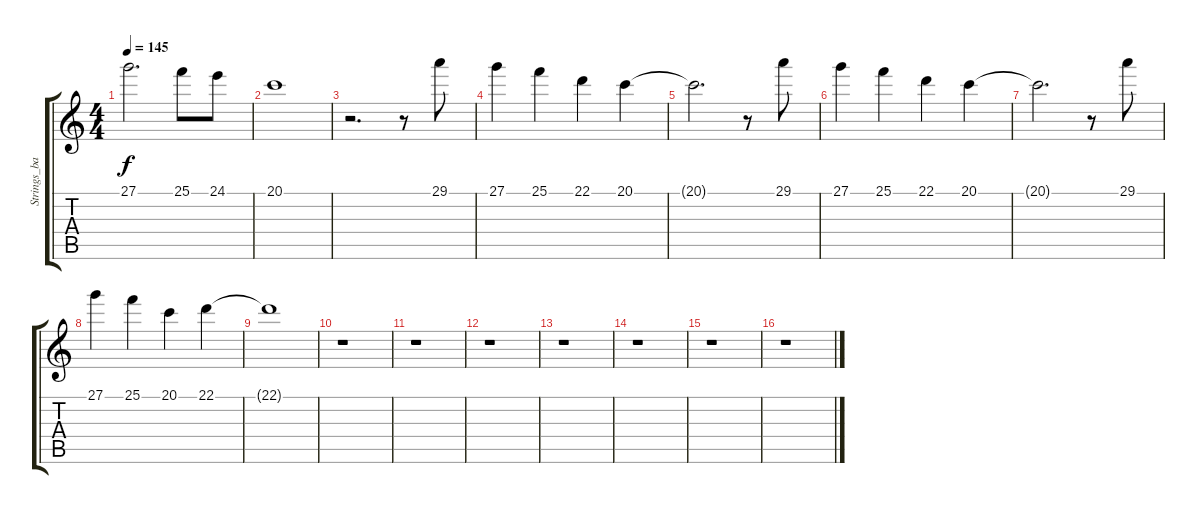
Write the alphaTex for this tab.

\track ("Strings_backing" "Strings_ba") {instrument stringensemble1}
\staff {score tabs}
\tuning (E4 B3 G3 D3 A2 E2) {hide}
\ts (4 4)
\tempo 145
\clef g2
\ks c
27.1.2{d dy f} 25.1.8 24.1.8 |
20.1.1 |
r.2{d} r.8 29.1.8 |
27.1.4 25.1.4 22.1.4 20.1.4 |
20.1{t}.2{d} r.8 29.1.8 |
27.1.4 25.1.4 22.1.4 20.1.4 |
20.1{t}.2{d} r.8 29.1.8 |
27.1.4 25.1.4 20.1.4 22.1.4 |
22.1{t}.1 |
r.1 |
r.1 |
r.1 |
r.1 |
r.1 |
r.1 |
r.1
